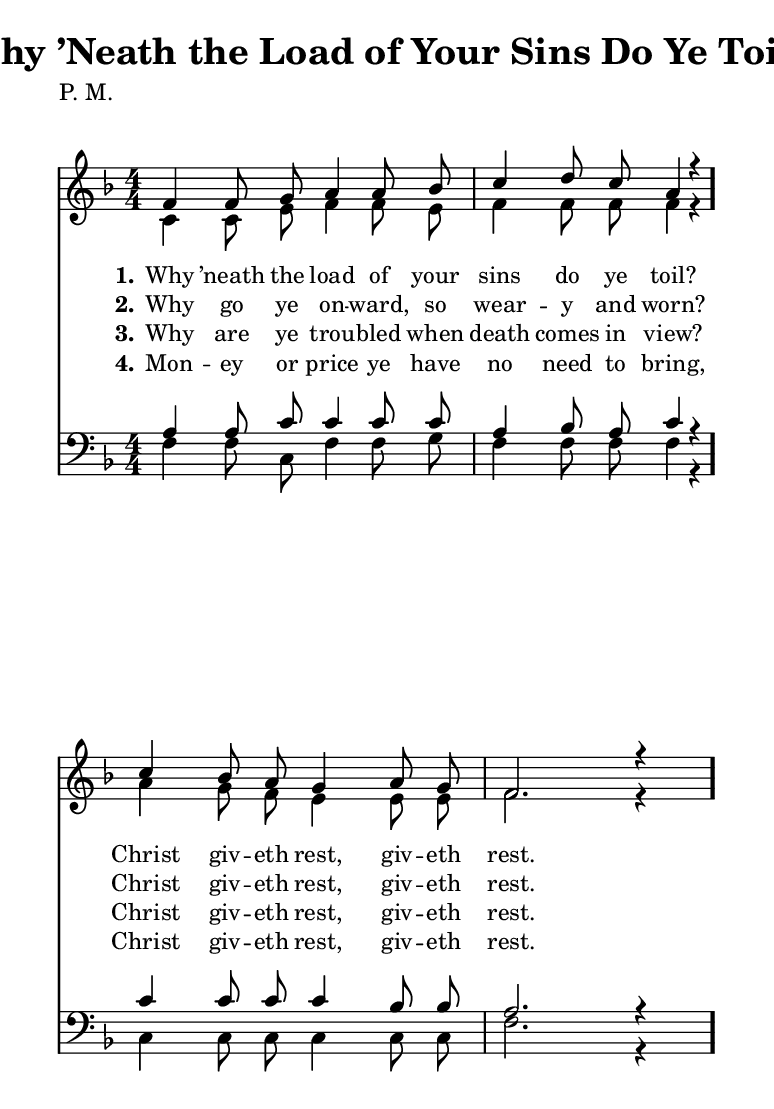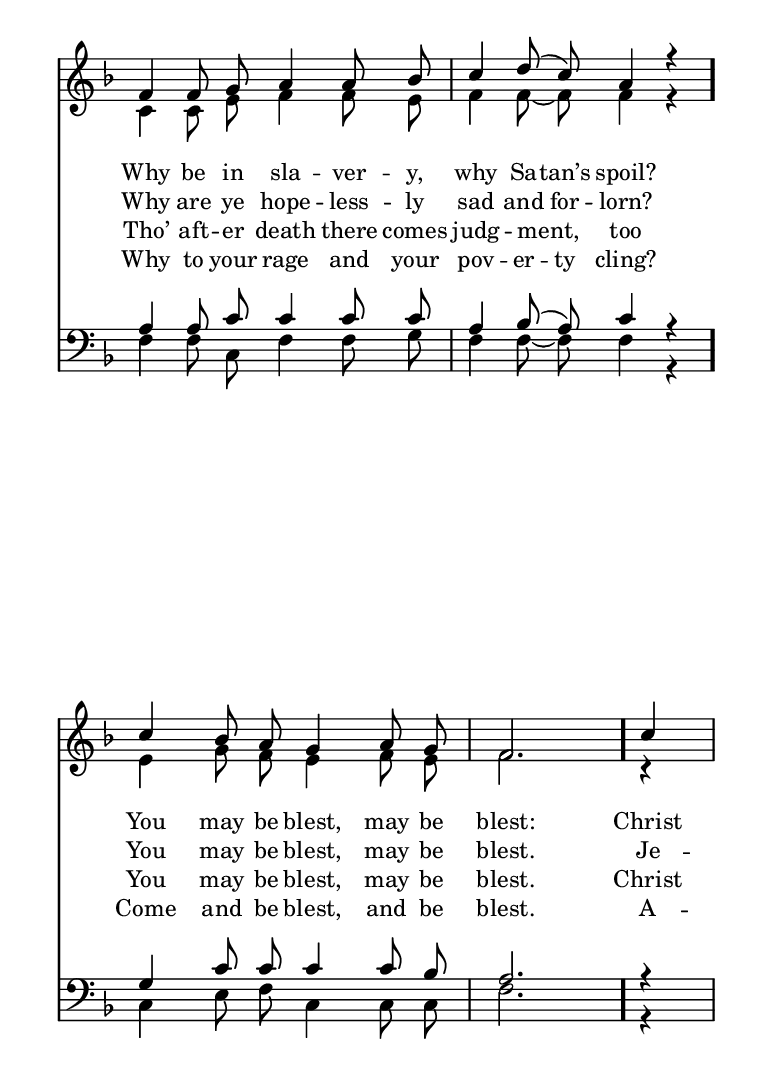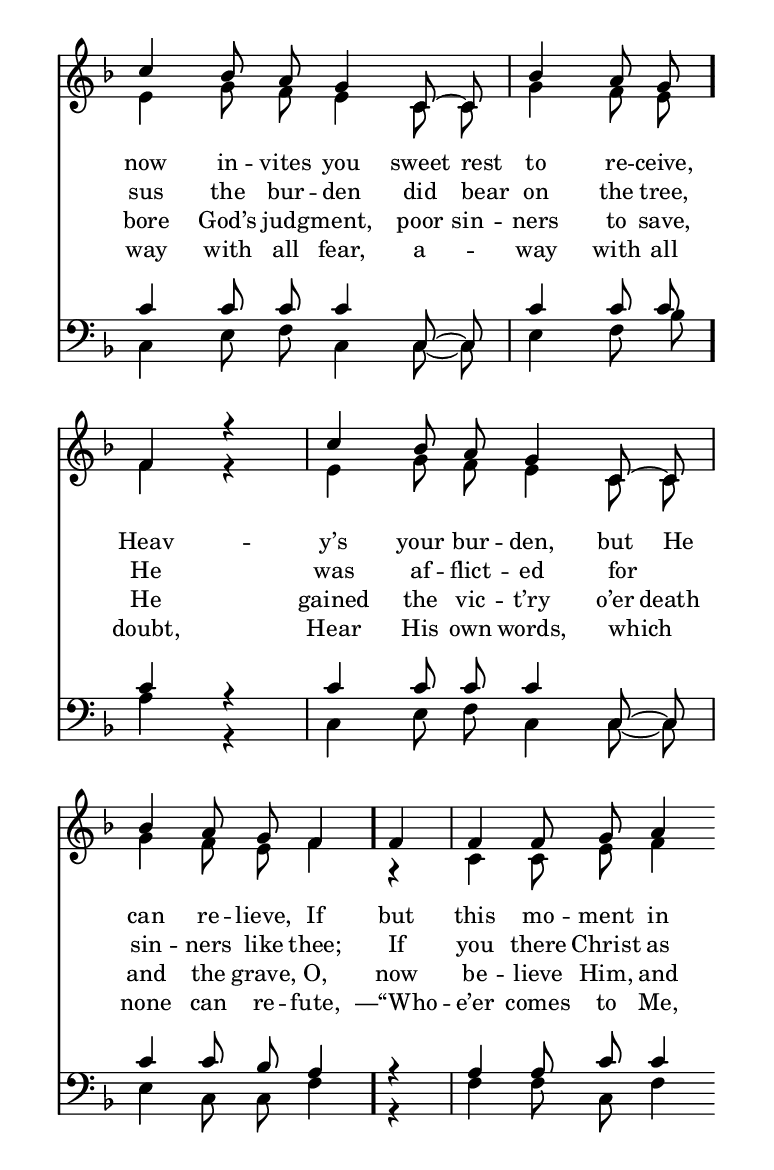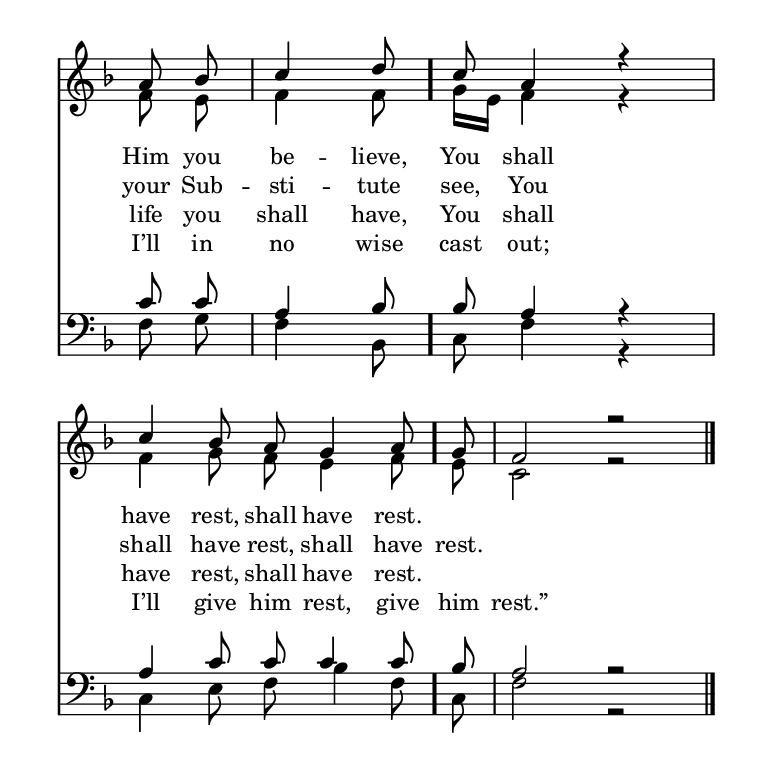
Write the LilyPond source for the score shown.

\include "common/global.ily"
\paper {
  \include "common/paper.ily"
  %ragged-bottom = ##t
  ragged-last-bottom = ##t
  systems-per-page = ##f
  page-count = #(cond (is-eogsized 2) (#t #f))
}

\header{
  hymnnumber = "55"
  title = "Why ’Neath the Load of Your Sins Do Ye Toil?"
  tunename = ""
  meter = "P. M."
  %poet = ""
  %composer = ""
  %copyright = ""
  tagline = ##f
}

% for fermata in MIDI
ta = { \tempo 4=80 }
tb = { \tempo 4=40 }

patternAA = { c4 c8 c8 c4 c8 c8 | c4 c8 c8           c4 c4 }
patternAB = { c4 c8 c8 c4 c8 c8 | c4 c8 c16[ c16]    c4 c4 }
patternAC = { c4 c8 c8 c4 c8 c8 | c4 c8 c8 c4 c4 \grace c4 }

patternBA = { c4 c8 c8 c4 c8 c8 | c2. c4 }
patternBB = { c4 c8 c8 c4 c8 c8 | c2  c2 }
patternBC = { c4 c8 c8 c4 c8 c8 | c2. c4 \grace c4 }

global = {
  \include "common/overrides.ily"
  \override Staff.TimeSignature.style = #'numbered
  \time 4/4
  \override Score.MetronomeMark.transparent = ##t % hide all fermata changes too
  \ta
  \key f \major
  %\partial 4
  \autoBeamOff
}

notesSoprano = {
\global
\relative c' {

  \changePitch \patternAA { f f g a a bes | c d c a r }
  \changePitch \patternBA { c bes a g a g | f r }
  \changePitch \patternAA { f f g a a bes | c d( c) a r }
  \changePitch \patternBC { c bes a g a g | f c' }

  \changePitch \patternAA { c bes a g c, ~ c | bes' a g f r }
  \changePitch \patternAC { c' bes a g c, ~ c | bes' a g f f }
  \changePitch \patternAA { f f g a a bes | c d c a r }
  \changePitch \patternBB { c bes a g a g | f r }

  \bar "|."

}
}

notesAlto = {
\global
\relative e' {

  \changePitch \patternAA { c c e f f e | f f f f r }
  \changePitch \patternBA { a g f e e e | f r }
  \changePitch \patternAA { c c e f f e | f f ~ f f r }
  \changePitch \patternBA { e g f e f e | f r }

  \changePitch \patternAA { e g f e c c | g' f e f r }
  \changePitch \patternAA { e g f e c c | g' f e f r }
  \changePitch \patternAB { c c e f f e | f f g e f r }
  \changePitch \patternBB { f g f e f e | c r }

}
}

notesTenor = {
\global
\relative a {

  \changePitch \patternAA { a a c c c c | a bes a c r }
  \changePitch \patternBA { c c c c bes bes | a r }
  \changePitch \patternAA { a a c c c c | a bes( a) c r }
  \changePitch \patternBA { g c c c c bes | a r }

  \changePitch \patternAA { c c c c c, ~ c | c' c c c r }
  \changePitch \patternAA { c c c c c, ~ c | c' c bes a r }
  \changePitch \patternAA { a a c c c c | a bes bes a r }
  \changePitch \patternBB { a c c c c bes | a r }

}
}

notesBass = {
\global
\relative f {

  \changePitch \patternAA { f f c f f g | f f f f r }
  \changePitch \patternBA { c c c c c c | f r }
  \changePitch \patternAA { f f c f f g | f f ~ f f r }
  \changePitch \patternBA { c e f c c c | f r }

  \changePitch \patternAA { c e f c c ~ c | e f bes a r }
  \changePitch \patternAA { c, e f c c ~ c | e c c f r }
  \changePitch \patternAA { f f c f f g | f bes, c f r }
  \changePitch \patternBB { c e f bes f c | f r }

}
}

wordsA = \lyricmode {
\set stanza = "1."

Why ’neath the load of your sins do ye toil? \bar "."
Christ giv -- eth rest, giv -- eth rest. \bar "."
Why be in sla -- ver -- y, why { \mon } Sa -- tan’s { \moff } spoil? \bar "."
You may be blest, may be blest:
Christ now in -- vites { \mon } you sweet { \moff } rest to re -- ceive, \bar "."
Heav -- y’s your bur -- { \mon } den, but { \moff } He can re -- lieve,
If but this mo -- ment in { \pageBreak } Him you be -- lieve, \bar "."
You shall have rest, shall have rest. \bar "."

}

wordsB = \lyricmode {
\set stanza = "2."

Why go ye on -- ward, so wear -- y and worn?
Christ giv -- eth rest, giv -- eth rest.
Why are ye hope -- less -- ly sad { \mon } and for -- { \moff } lorn?
You may be blest, may be blest.
Je -- sus the bur -- { \mon } den did { \moff } bear on the tree,
He was af -- flict -- ed for sin -- ners like thee;
If you there Christ as your Sub -- sti -- tute see,
You shall have rest, shall have rest.

}

wordsC = \lyricmode {
\set stanza = "3."

Why are ye trou -- bled when death comes in view?
Christ giv -- eth rest, giv -- eth rest.
Tho’ aft -- er death there comes judg -- ment, too
You may be blest, may be blest.
Christ bore God’s judg -- { \mon } ment, poor sin -- ners to save,
He gained the vic -- t’ry o’er death and the grave,
O, now be -- lieve Him, and life you shall have,
You shall have rest, shall have rest.

}

wordsD = \lyricmode {
\set stanza = "4."

Mon -- ey or price ye have no need to bring,
Christ giv -- eth rest, giv -- eth rest.
Why to your rage and your { \mon } pov -- er -- ty { \moff } cling?
Come and be blest, and be %{HIDE>%} \set includeGraceNotes = ##t %{<HIDE%} blest. \bar "."
A -- way with all fear, a -- way with all doubt,
Hear His own words, which none can re -- fute, \bar "."
—“Who -- e’er comes to Me, I’ll in no wise cast out;
I’ll give him rest, give him rest.” %{HIDE>%} \set includeGraceNotes = ##f %{<HIDE%}

}

\score {
  \context ChoirStaff <<
    \context Staff = upper <<
      \set ChoirStaff.systemStartDelimiter = #'SystemStartBar
      \context Voice  = sopranos { \voiceOne << \notesSoprano >> }
      \context Voice  = altos { \voiceTwo << \notesAlto >> }
      \context Lyrics = one   \lyricsto sopranos \wordsA
      \context Lyrics = two   \lyricsto sopranos \wordsB
      \context Lyrics = three \lyricsto sopranos \wordsC
      \context Lyrics = four  \lyricsto sopranos \wordsD
    >>
    \context Staff = men <<
      \clef bass
      \context Voice  = tenors { \voiceOne << \notesTenor >> }
      \context Voice  = basses { \voiceTwo << \notesBass >> }
    >>
  >>
  \layout {
    \include "common/layout.ily"
  }
  \midi{
    \include "common/midi.ily"
  }
}

\version "2.19.49"  % necessary for upgrading to future LilyPond versions.

% vi:set et ts=2 sw=2 ai nocindent syntax=lilypond:
